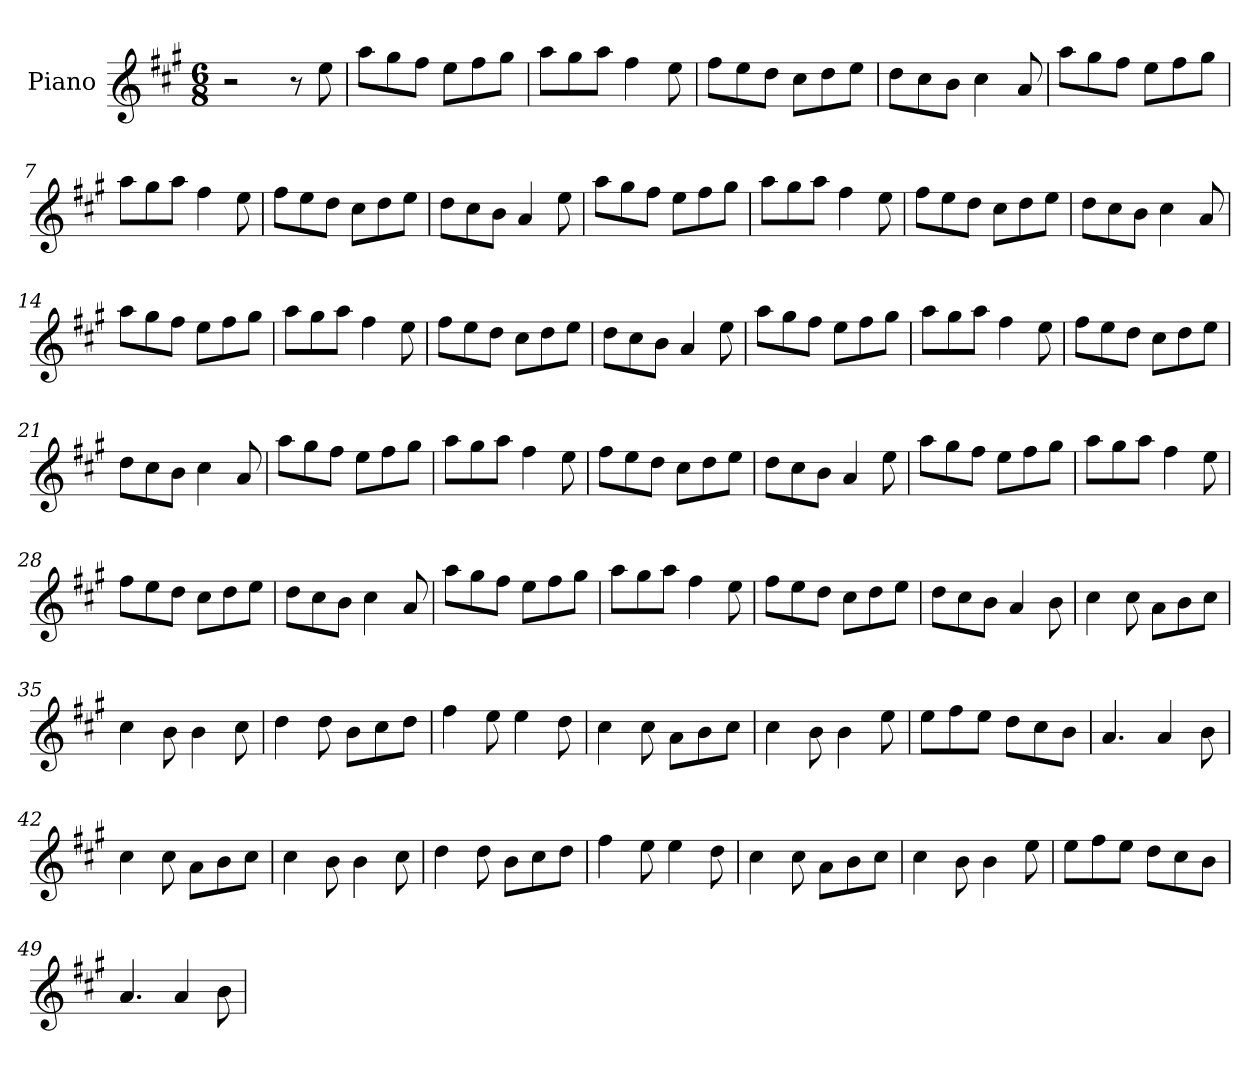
**kern
*part1
*staff1
*I"Piano
*I'Pno
*clefG2
*k[f#c#g#]
*M6/8
=1
2r
8r
8ee\
=2
8aa\L
8gg#\
8ff#\J
8ee\L
8ff#\
8gg#\J
=3
8aa\L
8gg#\
8aa\J
4ff#\
8ee\
=4
8ff#\L
8ee\
8dd\J
8cc#\L
8dd\
8ee\J
=5
8dd\L
8cc#\
8b\J
4cc#\
8a/
=6
8aa\L
8gg#\
8ff#\J
8ee\L
8ff#\
8gg#\J
=7
8aa\L
8gg#\
8aa\J
4ff#\
8ee\
=8
8ff#\L
8ee\
8dd\J
8cc#\L
8dd\
8ee\J
=9
8dd\L
8cc#\
8b\J
4a/
8ee\
=10
8aa\L
8gg#\
8ff#\J
8ee\L
8ff#\
8gg#\J
=11
8aa\L
8gg#\
8aa\J
4ff#\
8ee\
=12
8ff#\L
8ee\
8dd\J
8cc#\L
8dd\
8ee\J
=13
8dd\L
8cc#\
8b\J
4cc#\
8a/
=14
8aa\L
8gg#\
8ff#\J
8ee\L
8ff#\
8gg#\J
=15
8aa\L
8gg#\
8aa\J
4ff#\
8ee\
=16
8ff#\L
8ee\
8dd\J
8cc#\L
8dd\
8ee\J
=17
8dd\L
8cc#\
8b\J
4a/
8ee\
=18
8aa\L
8gg#\
8ff#\J
8ee\L
8ff#\
8gg#\J
=19
8aa\L
8gg#\
8aa\J
4ff#\
8ee\
=20
8ff#\L
8ee\
8dd\J
8cc#\L
8dd\
8ee\J
=21
8dd\L
8cc#\
8b\J
4cc#\
8a/
=22
8aa\L
8gg#\
8ff#\J
8ee\L
8ff#\
8gg#\J
=23
8aa\L
8gg#\
8aa\J
4ff#\
8ee\
=24
8ff#\L
8ee\
8dd\J
8cc#\L
8dd\
8ee\J
=25
8dd\L
8cc#\
8b\J
4a/
8ee\
=26
8aa\L
8gg#\
8ff#\J
8ee\L
8ff#\
8gg#\J
=27
8aa\L
8gg#\
8aa\J
4ff#\
8ee\
=28
8ff#\L
8ee\
8dd\J
8cc#\L
8dd\
8ee\J
=29
8dd\L
8cc#\
8b\J
4cc#\
8a/
=30
8aa\L
8gg#\
8ff#\J
8ee\L
8ff#\
8gg#\J
=31
8aa\L
8gg#\
8aa\J
4ff#\
8ee\
=32
8ff#\L
8ee\
8dd\J
8cc#\L
8dd\
8ee\J
=33
8dd\L
8cc#\
8b\J
4a/
8b\
=34
4cc#\
8cc#\
8a\L
8b\
8cc#\J
=35
4cc#\
8b\
4b\
8cc#\
=36
4dd\
8dd\
8b\L
8cc#\
8dd\J
=37
4ff#\
8ee\
4ee\
8dd\
=38
4cc#\
8cc#\
8a\L
8b\
8cc#\J
=39
4cc#\
8b\
4b\
8ee\
=40
8ee\L
8ff#\
8ee\J
8dd\L
8cc#\
8b\J
=41
4.a/
4a/
8b\
=42
4cc#\
8cc#\
8a\L
8b\
8cc#\J
=43
4cc#\
8b\
4b\
8cc#\
=44
4dd\
8dd\
8b\L
8cc#\
8dd\J
=45
4ff#\
8ee\
4ee\
8dd\
=46
4cc#\
8cc#\
8a\L
8b\
8cc#\J
=47
4cc#\
8b\
4b\
8ee\
=48
8ee\L
8ff#\
8ee\J
8dd\L
8cc#\
8b\J
=49
4.a/
4a/
8b\
=
*-
